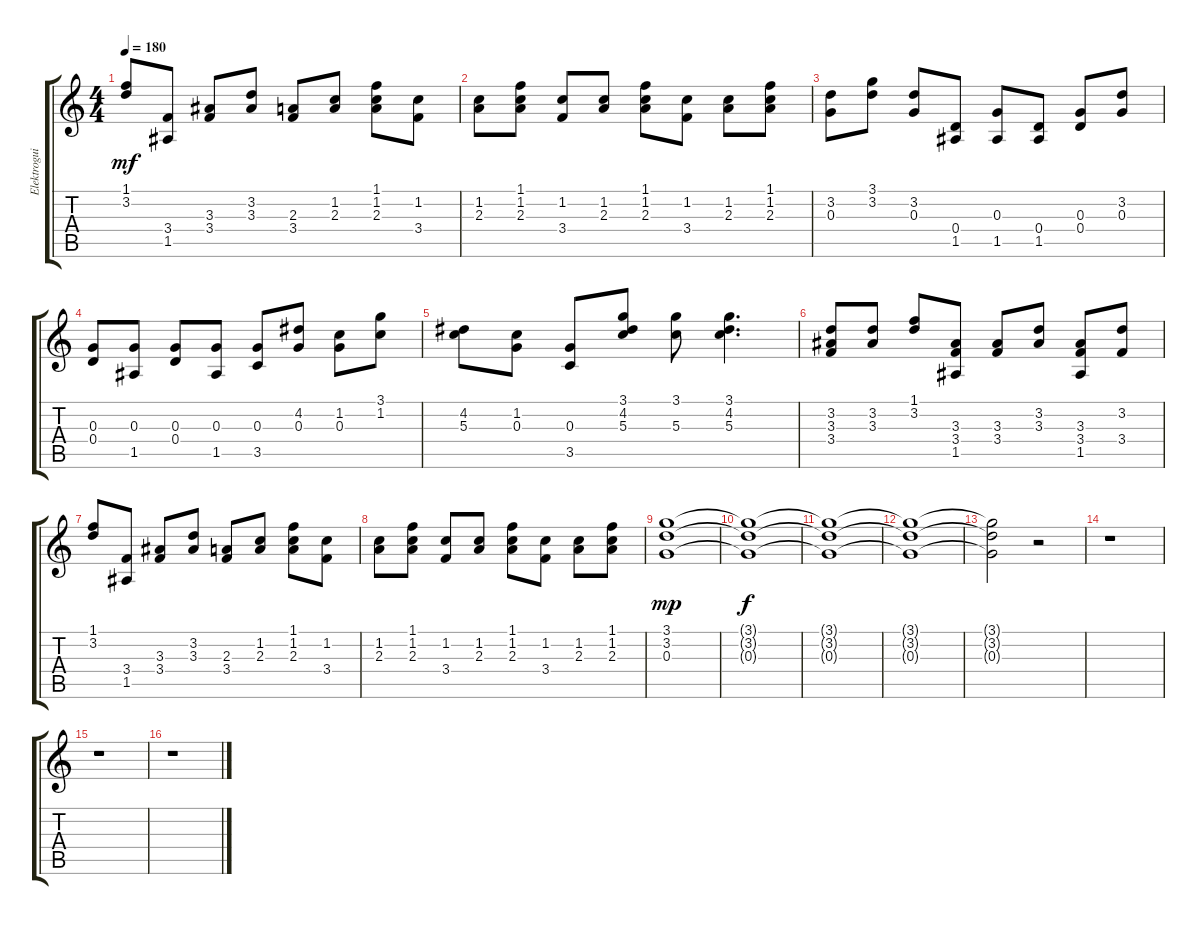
\track ("Elektroguitar_2" "Elektrogui") {instrument distortionguitar}
\staff {score tabs}
\tuning (E4 B3 G3 D3 A2 E2) {hide}
\ts (4 4)
\tempo 180
\clef g2
\ks c
(1.1 3.2).8{dy mf} (3.4 1.5).8 (3.3 3.4).8 (3.2 3.3).8 (2.3 3.4).8 (1.2 2.3).8 (1.1 1.2 2.3).8 (1.2 3.4).8 |
(1.2 2.3).8 (1.1 1.2 2.3).8 (1.2 3.4).8 (1.2 2.3).8 (1.1 1.2 2.3).8 (1.2 3.4).8 (1.2 2.3).8 (1.1 1.2 2.3).8 |
(3.2 0.3).8 (3.1 3.2).8 (3.2 0.3).8 (0.4 1.5).8 (0.3 1.5).8 (0.4 1.5).8 (0.3 0.4).8 (3.2 0.3).8 |
(0.3 0.4).8 (0.3 1.5).8 (0.3 0.4).8 (0.3 1.5).8 (0.3 3.5).8 (4.2 0.3).8 (1.2 0.3).8 (3.1 1.2).8 |
(4.2 5.3).8 (1.2 0.3).8 (0.3 3.5).8 (3.1 4.2 5.3).8 (3.1 5.3).8 (3.1 4.2 5.3).4{d} |
(3.2 3.3 3.4).8{volume 12} (3.2 3.3).8 (1.1 3.2).8 (3.3 3.4 1.5).8 (3.3 3.4).8 (3.2 3.3).8 (3.3 3.4 1.5).8 (3.2 3.4).8 |
(1.1 3.2).8 (3.4 1.5).8 (3.3 3.4).8 (3.2 3.3).8 (2.3 3.4).8 (1.2 2.3).8 (1.1 1.2 2.3).8 (1.2 3.4).8 |
(1.2 2.3).8 (1.1 1.2 2.3).8 (1.2 3.4).8 (1.2 2.3).8 (1.1 1.2 2.3).8 (1.2 3.4).8 (1.2 2.3).8 (1.1 1.2 2.3).8 |
(3.1 3.2 0.3).1{dy mp} |
(3.1{t} 3.2{t} 0.3{t}).1{dy f} |
(3.1{t} 3.2{t} 0.3{t}).1 |
(3.1{t} 3.2{t} 0.3{t}).1 |
(3.1{t} 3.2{t} 0.3{t}).2 r.2 |
r.1 |
r.1 |
r.1
